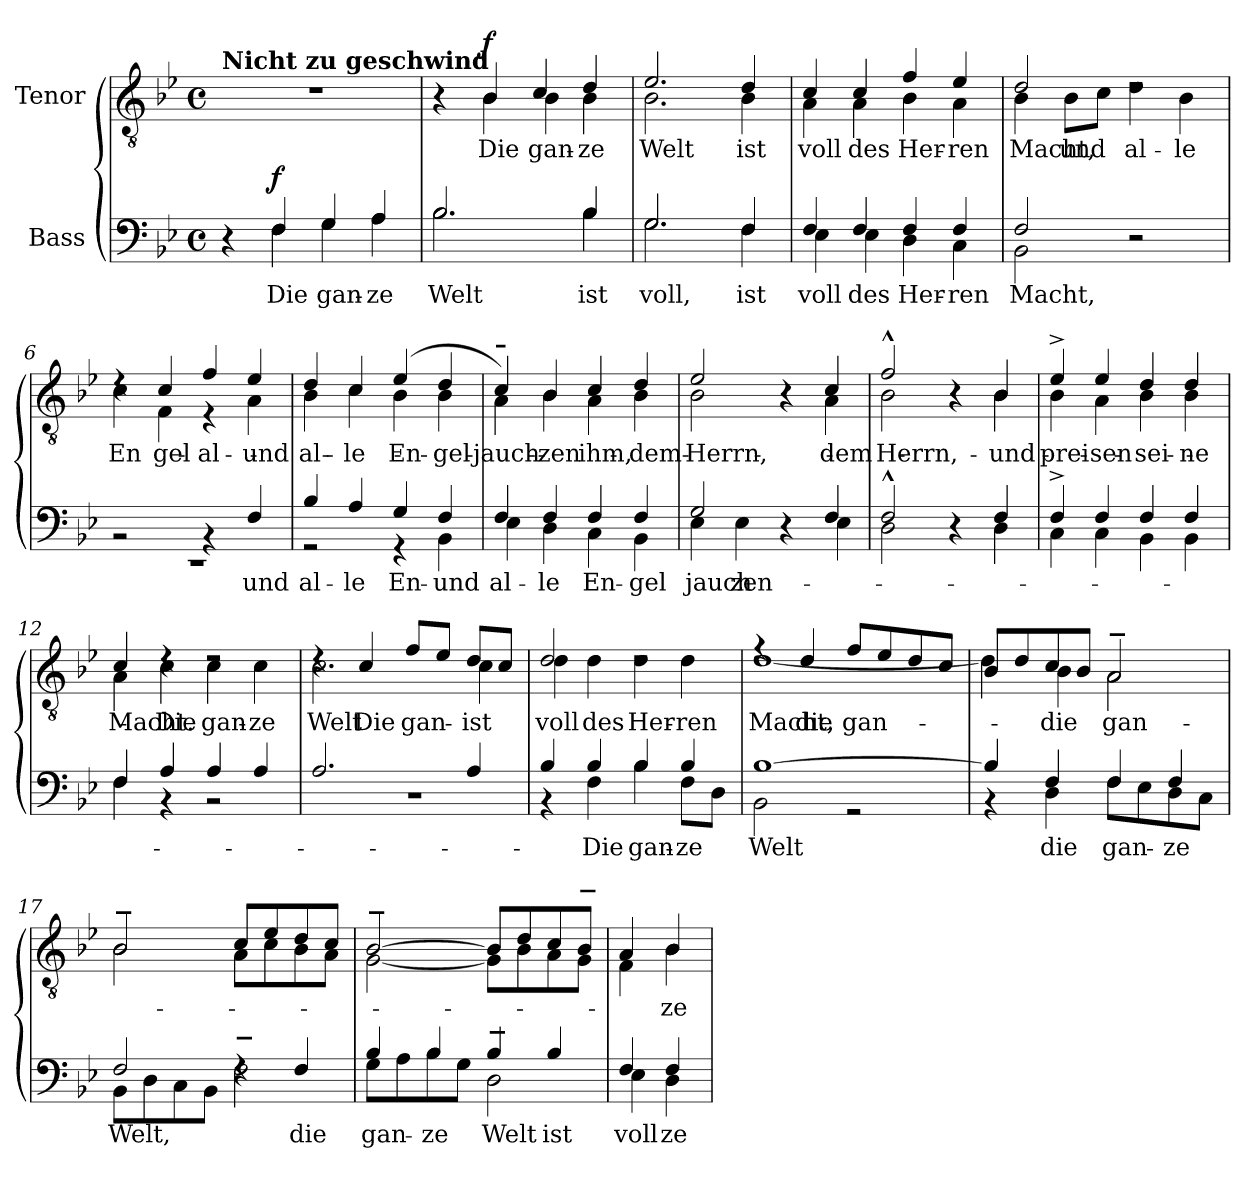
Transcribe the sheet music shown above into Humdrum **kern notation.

**kern	**text	**dynam	**kern	**text	**dynam
*part2	*part2	*part2	*part1	*part1	*part1
*staff2	*staff2	*staff2	*staff1	*staff1	*staff1
*I"Bass	*	*	*I"Tenor	*	*
*clefF4	*	*	*clefGv2	*	*
*k[b-e-]	*	*	*k[b-e-]	*	*
*M4/4	*	*	*M4/4	*	*
*met(c)	*	*	*met(c)	*	*
=1	=1	=1	=1	=1	=1
*^	*	*	*	*	*
!	!	!	!	!LO:TX:a:B:t=Nicht zu geschwind	!	!
4r	4ryy	.	.	1r	.	.
!	!	!LO:LY:b	!LO:DY:a	!	!	!
4F/	4F\	Die	f	.	.	.
!	!	!LO:LY:b	!	!	!	!
4G/	4G\	gan-	.	.	.	.
!	!	!LO:LY:b	!	!	!	!
4A/	4A\	-ze	.	.	.	.
=2	=2	=2	=2	=2	=2	=2
!	!	!LO:LY:b	!	!	!	!
*	*	*	*	*^	*	*
2.B-/	2.B-\	Welt	.	4r	4ryy	.	.
!	!	!	!	!	!	!LO:LY:b	!LO:DY:a
.	.	.	.	4B-/	4B-\	Die	f
!	!	!	!	!	!	!LO:LY:b	!
.	.	.	.	4c/	4B-\	gan-	.
!	!	!LO:LY:b	!	!	!	!LO:LY:b	!
4B-/	4B-\	ist	.	4d/	4B-\	-ze	.
=3	=3	=3	=3	=3	=3	=3	=3
!	!	!LO:LY:b	!	!	!	!LO:LY:b	!
2.G/	2.G\	voll,	.	2.e-/	2.B-\	Welt	.
!	!	!LO:LY:b	!	!	!	!LO:LY:b	!
4F/	4F\	ist	.	4d/	4B-\	ist	.
=4	=4	=4	=4	=4	=4	=4	=4
!	!	!LO:LY:b	!	!	!	!LO:LY:b	!
4F/	4E-\	voll	.	4c/	4A\	voll	.
!	!	!LO:LY:b	!	!	!	!LO:LY:b	!
4F/	4E-\	des	.	4c/	4A\	des	.
!	!	!LO:LY:b	!	!	!	!LO:LY:b	!
4F/	4D\	Her-	.	4f/	4B-\	Her-	.
!	!	!LO:LY:b	!	!	!	!LO:LY:b	!
4F/	4C\	-ren	.	4e-/	4A\	-ren	.
=5	=5	=5	=5	=5	=5	=5	=5
!	!	!LO:LY:b	!	!	!	!LO:LY:b	!
2F/	2BB-\	Macht,	.	2d/	4B-\	Macht,	.
!	!	!	!	!	!	!LO:LY:b	!
.	.	.	.	.	8B-\L	und	.
.	.	.	.	.	8c\J	.	.
!	!	!	!	!	!	!LO:LY:b	!
2r	2ryy	.	.	2rd	4d\	al-	.
!	!	!	!	!	!	!LO:LY:b	!
.	.	.	.	.	4B-\	-le	.
!!LO:LB:g=z	!!
=6	=6	=6	=6	=6	=6	=6	=6
!	!	!	!	!	!	!LO:LY:b	!
2rBB	1r	.	.	4rd	4c\	En-	.
!	!	!	!	!	!	!LO:LY:b	!
!	!	!	!	!	!	!LO:LY:b	!
.	.	.	.	4c/	4F\	-gel	.
!	!	!	!	!	!	!LO:LY:b	!
4rBB	.	.	.	4f/	4r	al-	.
!	!	!LO:LY:b	!	!	!	!LO:LY:b	!
!	!	!	!	!	!	!LO:LY:b	!
4F/	.	und	.	4e-/	4A\	und	.
=7	=7	=7	=7	=7	=7	=7	=7
!	!	!LO:LY:b	!	!	!	!LO:LY:b	!
!	!	!	!	!	!	!LO:LY:b	!
4B-/	2r	al-	.	4d/	4B-\	al-	.
!	!	!LO:LY:b	!	!	!	!LO:LY:b	!
!	!	!	!	!	!	!LO:LY:b	!
4A/	.	-le	.	4c/	4c\	-le	.
!	!	!LO:LY:b	!	!	!	!LO:LY:b	!
!	!	!	!	!	!	!LO:LY:b	!
4G/	4r	En-	.	(4e-/	4B-\	En-	.
!	!	!LO:LY:b	!	!	!	!	!
!	!	!LO:LY:b	!	!	!	!LO:LY:b	!
4F/	4BB-\	und	.	4d/	4B-\	-gel	.
=8	=8	=8	=8	=8	=8	=8	=8
!	!	!	!	!LO:TX:a:B:t=–	!	!	!
!	!	!LO:LY:b	!	!	!	!	!
!	!	!LO:LY:b	!	!	!	!LO:LY:b	!
4F/	4E-\	al-	.	4c/)	4A\	jauch-	.
!	!	!LO:LY:b	!	!	!	!	!
!	!	!LO:LY:b	!	!	!	!LO:LY:b	!
!	!	!	!	!	!	!LO:LY:b	!
4F/	4D\	-le	.	4B-/	4B-\	-zen	.
!	!	!LO:LY:b	!	!	!	!	!
!	!	!LO:LY:b	!	!	!	!LO:LY:b	!
!	!	!	!	!	!	!LO:LY:b	!
4F/	4C\	En-	.	4c/	4A\	ihm,	.
!	!	!LO:LY:b	!	!	!	!	!
!	!	!LO:LY:b	!	!	!	!LO:LY:b	!
!	!	!	!	!	!	!LO:LY:b	!
4F/	4BB-\	-gel	.	4d/	4B-\	dem	.
=9	=9	=9	=9	=9	=9	=9	=9
!	!	!LO:LY:b	!	!	!	!	!
!	!	!LO:LY:b	!	!	!	!LO:LY:b	!
!	!	!	!	!	!	!LO:LY:b	!
2G/	4E-\	jauch-	.	2e-/	2B-\	Herrn,	.
!	!	!LO:LY:b	!	!	!	!	!
.	4E-\	-zen	.	.	.	.	.
4r	4ryy	.	.	4r	4ryy	.	.
!	!	!	!	!	!	!LO:LY:b	!
4F/	4E-\	.	.	4c/	4A\	dem	.
=10	=10	=10	=10	=10	=10	=10	=10
!	!	!	!	!	!	!LO:LY:b	!
2F^^/	2D\	.	.	2f^^/	2B-\	Herrn,	.
4r	4ryy	.	.	4r	4ryy	.	.
!	!	!	!	!	!	!LO:LY:b	!
4F/	4D\	.	.	4B-/	4B-\	und	.
!!LO:LB:g=z	!!
=11	=11	=11	=11	=11	=11	=11	=11
!	!	!	!	!	!	!LO:LY:b	!
4F^/	4C\	.	.	4e-^/	4B-\	prei-	.
!	!	!	!	!	!	!LO:LY:b	!
4F/	4C\	.	.	4e-/	4A\	-sen	.
!	!	!	!	!	!	!LO:LY:b	!
4F/	4BB-\	.	.	4d/	4B-\	sei-	.
!	!	!	!	!	!	!LO:LY:b	!
4F/	4BB-\	.	.	4d/	4B-\	-ne	.
=12	=12	=12	=12	=12	=12	=12	=12
!	!	!	!	!	!	!LO:LY:b	!
4F/	4F\	.	.	4c/	4A\	Macht.	.
!	!	!	!LO:DY:a	!	!	!LO:LY:b	!LO:DY:b
4A/	4r	.	other-dynamics	4rd	4c\	Die	other-dynamics
!	!	!	!	!	!	!LO:LY:b	!
4A/	2r	.	.	2rd	4c\	gan-	.
!	!	!	!	!	!	!LO:LY:b	!
4A/	.	.	.	.	4c\	-ze	.
=13	=13	=13	=13	=13	=13	=13	=13
!	!	!	!	!	!	!LO:LY:b	!
2.A/	1r	.	.	4rd	2.c\	Welt	.
!	!	!	!	!	!	!LO:LY:b	!
.	.	.	.	4c/	.	Die	.
!	!	!	!	!	!	!LO:LY:b	!LO:DY:a
.	.	.	.	8f/L	.	gan-	other-dynamics
.	.	.	.	8e-/J	.	.	.
!	!	!	!	!	!	!LO:LY:b	!
!	!	!	!	!	!	!LO:LY:b	!
4A/	.	.	.	8d/L	4c\	ist	.
.	.	.	.	8c/J	.	.	.
=14	=14	=14	=14	=14	=14	=14	=14
!	!	!	!	!	!	!LO:LY:b	!
!	!	!	!	!	!	!LO:LY:b	!
4B-/	4r	.	.	2d/	4d\	voll	.
!	!	!LO:LY:b	!LO:DY:b	!	!	!LO:LY:b	!
4B-/	4F\	Die	other-dynamics	.	4d\	des	.
!	!	!LO:LY:b	!	!	!	!LO:LY:b	!
4B-/	4B-\	gan-	.	2rd	4d\	Her-	.
!	!	!LO:LY:b	!	!	!	!LO:LY:b	!
4B-/	8F\L	-ze	.	.	4d\	-ren	.
.	8D\J	.	.	.	.	.	.
!!LO:LB:g=z	!!
=15	=15	=15	=15	=15	=15	=15	=15
!	!	!LO:LY:b	!	!	!	!	!
!	!	!LO:LY:b	!	!	!	!LO:LY:b	!
[1B-	2BB-\	Welt	.	4rf	[1d	Macht,	.
!	!	!	!	!	!	!LO:LY:b	!
.	.	.	.	4d/	.	die	.
!	!	!	!	!	!	!LO:LY:b	!
.	2r	.	.	8f/L	.	gan-	.
.	.	.	.	8e-/	.	.	.
.	.	.	.	8d/	.	.	.
.	.	.	.	8c/J	.	.	.
=16	=16	=16	=16	=16	=16	=16	=16
4B-/]	4r	.	.	8B-/L	4d\]	.	.
.	.	.	.	8d/	.	.	.
!	!	!LO:LY:b	!	!	!	!	!
!	!	!LO:LY:b	!	!	!	!LO:LY:b	!
4F/	4D\	die	.	8c/	4B-\	die	.
.	.	.	.	8B-/J	.	.	.
!	!	!	!	!LO:TX:a:B:t=−	!	!	!
!	!	!LO:LY:b	!	!	!	!	!
!	!	!LO:LY:b	!	!	!	!LO:LY:b	!
4F/	8F\L	gan-	.	2A/	2A\	gan-	.
.	8E-\	.	.	.	.	.	.
!	!	!LO:LY:b	!	!	!	!	!
4F/	8D\	-ze	.	.	.	.	.
.	8C\J	.	.	.	.	.	.
=17	=17	=17	=17	=17	=17	=17	=17
!	!	!	!	!LO:TX:a:B:t=−	!	!	!
!	!	!LO:LY:b	!	!	!	!	!
2F/	8BB-\L	Welt,	.	2B-/	2B-\	.	.
.	8D\	.	.	.	.	.	.
.	8C\	.	.	.	.	.	.
.	8BB-\J	.	.	.	.	.	.
!LO:TX:a:B:t=−	!	!	!	!	!	!	!
4rF	2F\	.	.	8c/L	8A\L	.	.
.	.	.	.	8e-/	8c\	.	.
!	!	!LO:LY:b	!	!	!	!	!
4F/	.	die	.	8d/	8B-\	.	.
.	.	.	.	8c/J	8A\J	.	.
=18	=18	=18	=18	=18	=18	=18	=18
!	!	!	!	!LO:TX:a:B:t=−	!	!	!
!	!	!LO:LY:b	!	!	!	!	!
4B-/	8G\L	gan-	.	[2B-/	[2G\	.	.
.	8A\	.	.	.	.	.	.
!	!	!LO:LY:b	!	!	!	!	!
4B-/	8B-\	-ze	.	.	.	.	.
.	8G\J	.	.	.	.	.	.
!LO:TX:a:B:t=−	!	!	!	!	!	!	!
!	!	!LO:LY:b	!	!	!	!	!
4B-/	2D\	Welt	.	8B-/L]	8G\L]	.	.
.	.	.	.	8d/	8B-\	.	.
!	!	!LO:LY:b	!	!	!	!	!
4B-/	.	ist	.	8c/	8A\	.	.
!	!	!	!	!LO:TX:a:B:t=−	!	!	!
.	.	.	.	8B-/J	8G\J	.	.
=19	=19	=19	=19	=19	=19	=19	=19
!	!	!LO:LY:b	!	!	!	!	!
4F/	4E-\	voll	.	4A/	4F\	.	.
!	!	!LO:LY:b	!	!	!	!	!
!	!	!LO:LY:b	!	!	!	!LO:LY:b	!
!	!	!	!	!	!	!LO:LY:b	!
4F/	4D\	-ze	.	4B-/	4B-\	-ze	.
*v	*v	*	*	*	*	*	*
*	*	*	*v	*v	*	*
=	=	=	=	=	=
*-	*-	*-	*-	*-	*-
